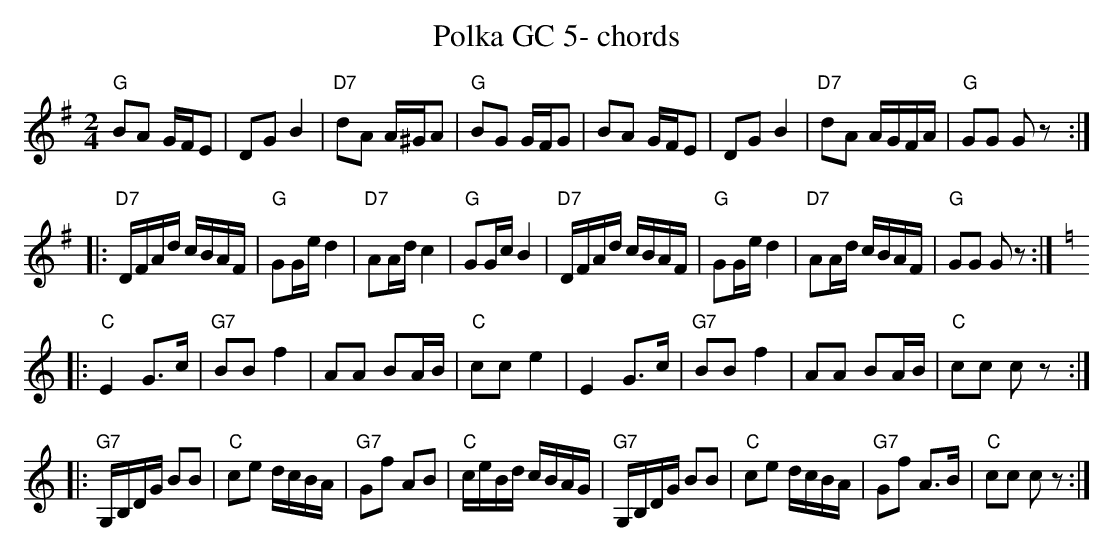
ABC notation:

X:1
T:Polka GC 5- chords
M:2/4
L:1/16
K:Gmaj%%MIDI gchordon
"G"B2A2 GFE2 | D2G2 B4 | "D7"d2A2 A^GA2 | "G"B2G2 GFG2 | B2A2 GFE2 | D2G2 B4 | "D7"d2A2 AGFA | "G"G2G2 G2 z2 :|
|: "D7"DFAd cBAF | "G"G2Ge d4 | "D7"A2Ad c4 | "G"G2Gc B4 | "D7"DFAd cBAF | "G"G2Ge d4 | "D7"A2Ad cBAF | "G"G2G2 G2 z2 :|
K:Cmaj
L:1/8
|: "C"E2 G>c | "G7"BB f2 | AA BA/2B/2 | "C"cc e2 | E2 G>c | "G7"BB f2 | AA BA/2B/2 | "C"cc c z :: [L:1/16]
"G7"G,B,DG B2B2 | "C"c2e2 dcBA | "G7"G2f2 A2B2 | "C"ceBd cBAG | "G7"G,B,DG B2B2 | "C"c2e2 dcBA | "G7"G2f2 A3B | "C"c2c2 c2 z2 :|
